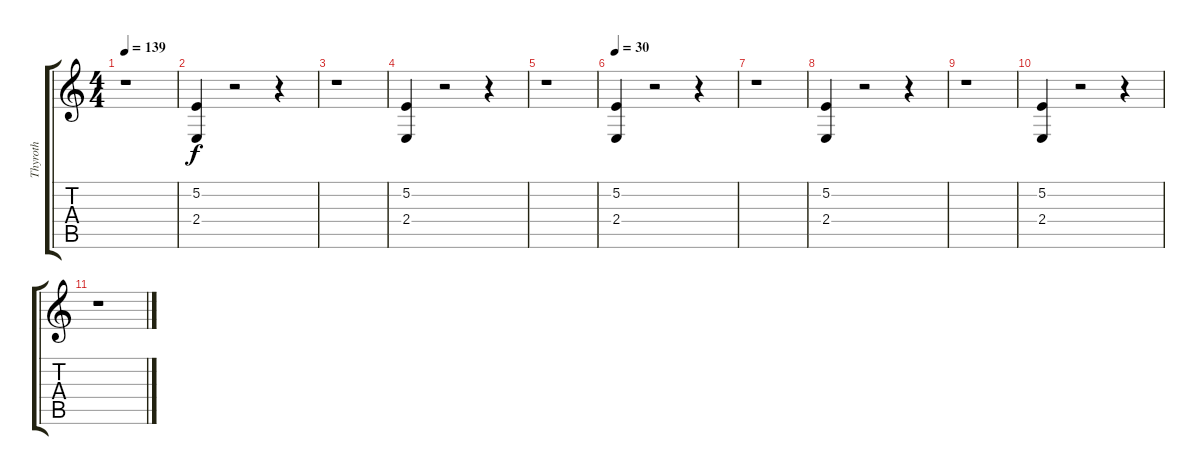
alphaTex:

\track ("Thyroth" "Thyroth") {instrument tubularbells}
\staff {score tabs}
\tuning (E4 B3 G3 D3 A2 E2) {hide}
\ts (4 4)
\tempo 139
\clef g2
\ks c
r.1{dy f} |
(5.2 2.4).4 r.2 r.4 |
r.1 |
(5.2 2.4).4 r.2 r.4 |
r.1 |
\tempo 30
(5.2 2.4).4 r.2 r.4 |
r.1 |
(5.2 2.4).4 r.2 r.4 |
r.1 |
(5.2 2.4).4 r.2 r.4 |
r.1
